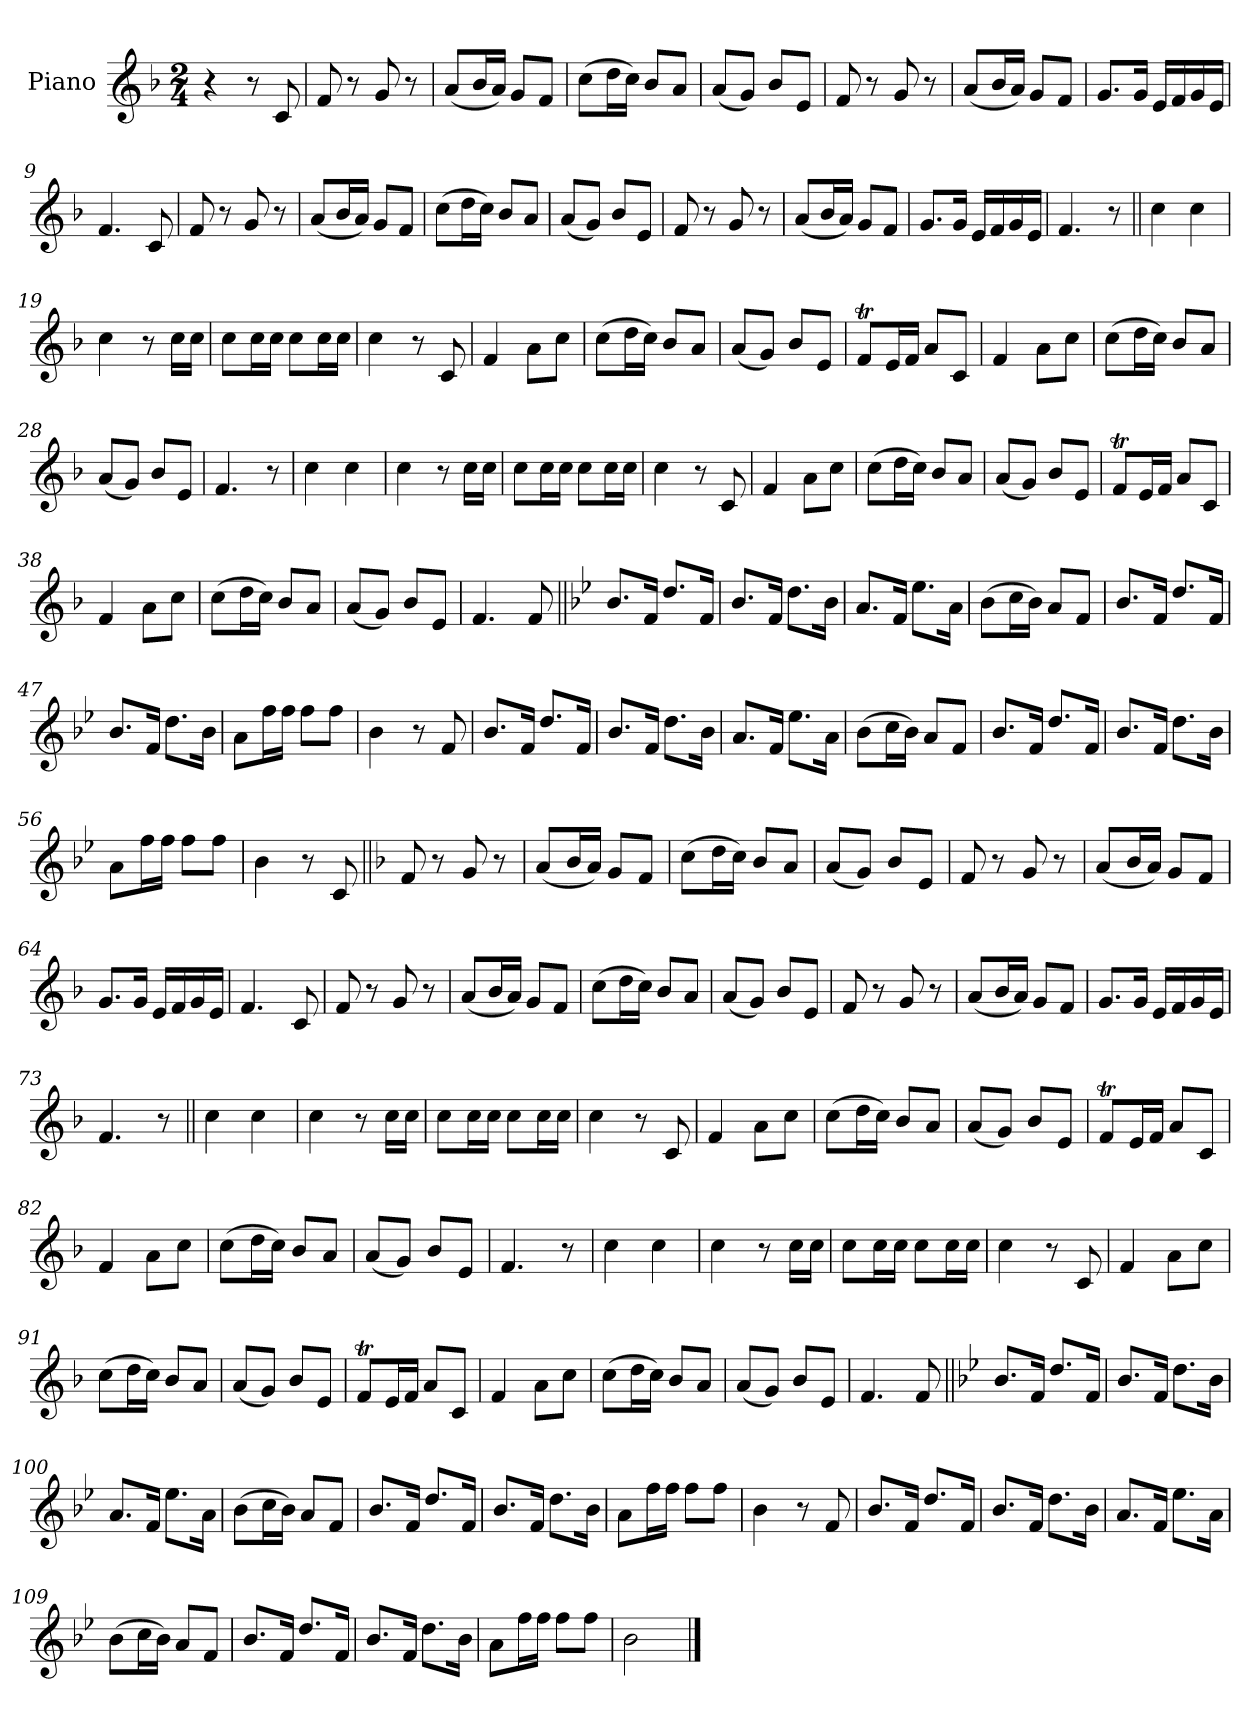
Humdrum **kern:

**kern
*part1
*staff1
*I"Piano
*I'Pno.
*clefG2
*k[b-]
*M2/4
=1
4r
8r
8c
=2
8f
8r
8g
8r
=3
(<8aL
16b-L
16aJJ)
8gL
8fJ
=4
(>8ccL
16ddL
16ccJJ)
8b-L
8aJ
=5
(<8aL
8gJ)
8b-L
8eJ
=6
8f
8r
8g
8r
=7
(<8aL
16b-L
16aJJ)
8gL
8fJ
=8
8.gL
16gJk
16eLL
16f
16g
16eJJ
=9
4.f
8c
=10
8f
8r
8g
8r
=11
(<8aL
16b-L
16aJJ)
8gL
8fJ
=12
(>8ccL
16ddL
16ccJJ)
8b-L
8aJ
=13
(<8aL
8gJ)
8b-L
8eJ
=14
8f
8r
8g
8r
=15
(<8aL
16b-L
16aJJ)
8gL
8fJ
=16
8.gL
16gJk
16eLL
16f
16g
16eJJ
=17
4.f
8r
=18||
4cc
4cc
=19
4cc
8r
16ccLL
16ccJJ
=20
8ccL
16ccL
16ccJJ
8ccL
16ccL
16ccJJ
=21
4cc
8r
8c
=22
4f
8aL
8ccJ
=23
(>8ccL
16ddL
16ccJJ)
8b-L
8aJ
=24
(<8aL
8gJ)
8b-L
8eJ
=25
8fTL
16eL
16fJJ
8aL
8cJ
=26
4f
8aL
8ccJ
=27
(>8ccL
16ddL
16ccJJ)
8b-L
8aJ
=28
(<8aL
8gJ)
8b-L
8eJ
=29
4.f
8r
=30
4cc
4cc
=31
4cc
8r
16ccLL
16ccJJ
=32
8ccL
16ccL
16ccJJ
8ccL
16ccL
16ccJJ
=33
4cc
8r
8c
=34
4f
8aL
8ccJ
=35
(>8ccL
16ddL
16ccJJ)
8b-L
8aJ
=36
(<8aL
8gJ)
8b-L
8eJ
=37
8fTL
16eL
16fJJ
8aL
8cJ
=38
4f
8aL
8ccJ
=39
(>8ccL
16ddL
16ccJJ)
8b-L
8aJ
=40
(<8aL
8gJ)
8b-L
8eJ
=41
4.f
8f
=42||
*k[b-e-]
8.b-L
16fJk
8.ddL
16fJk
=43
8.b-L
16fJk
8.ddL
16b-Jk
=44
8.aL
16fJk
8.ee-L
16aJk
=45
(8b-L
16ccL
16b-JJ)
8aL
8fJ
=46
8.b-L
16fJk
8.ddL
16fJk
=47
8.b-L
16fJk
8.ddL
16b-Jk
=48
8aL
16ffL
16ffJJ
8ffL
8ffJ
=49
4b-
8r
8f
=50
8.b-L
16fJk
8.ddL
16fJk
=51
8.b-L
16fJk
8.ddL
16b-Jk
=52
8.aL
16fJk
8.ee-L
16aJk
=53
(8b-L
16ccL
16b-JJ)
8aL
8fJ
=54
8.b-L
16fJk
8.ddL
16fJk
=55
8.b-L
16fJk
8.ddL
16b-Jk
=56
8aL
16ffL
16ffJJ
8ffL
8ffJ
=57
4b-
8r
8c
=58||
*k[b-]
8f
8r
8g
8r
=59
(<8aL
16b-L
16aJJ)
8gL
8fJ
=60
(>8ccL
16ddL
16ccJJ)
8b-L
8aJ
=61
(<8aL
8gJ)
8b-L
8eJ
=62
8f
8r
8g
8r
=63
(<8aL
16b-L
16aJJ)
8gL
8fJ
=64
8.gL
16gJk
16eLL
16f
16g
16eJJ
=65
4.f
8c
=66
8f
8r
8g
8r
=67
(<8aL
16b-L
16aJJ)
8gL
8fJ
=68
(>8ccL
16ddL
16ccJJ)
8b-L
8aJ
=69
(<8aL
8gJ)
8b-L
8eJ
=70
8f
8r
8g
8r
=71
(<8aL
16b-L
16aJJ)
8gL
8fJ
=72
8.gL
16gJk
16eLL
16f
16g
16eJJ
=73
4.f
8r
=74||
4cc
4cc
=75
4cc
8r
16ccLL
16ccJJ
=76
8ccL
16ccL
16ccJJ
8ccL
16ccL
16ccJJ
=77
4cc
8r
8c
=78
4f
8aL
8ccJ
=79
(>8ccL
16ddL
16ccJJ)
8b-L
8aJ
=80
(<8aL
8gJ)
8b-L
8eJ
=81
8fTL
16eL
16fJJ
8aL
8cJ
=82
4f
8aL
8ccJ
=83
(>8ccL
16ddL
16ccJJ)
8b-L
8aJ
=84
(<8aL
8gJ)
8b-L
8eJ
=85
4.f
8r
=86
4cc
4cc
=87
4cc
8r
16ccLL
16ccJJ
=88
8ccL
16ccL
16ccJJ
8ccL
16ccL
16ccJJ
=89
4cc
8r
8c
=90
4f
8aL
8ccJ
=91
(>8ccL
16ddL
16ccJJ)
8b-L
8aJ
=92
(<8aL
8gJ)
8b-L
8eJ
=93
8fTL
16eL
16fJJ
8aL
8cJ
=94
4f
8aL
8ccJ
=95
(>8ccL
16ddL
16ccJJ)
8b-L
8aJ
=96
(<8aL
8gJ)
8b-L
8eJ
=97
4.f
8f
=98||
*k[b-e-]
8.b-L
16fJk
8.ddL
16fJk
=99
8.b-L
16fJk
8.ddL
16b-Jk
=100
8.aL
16fJk
8.ee-L
16aJk
=101
(8b-L
16ccL
16b-JJ)
8aL
8fJ
=102
8.b-L
16fJk
8.ddL
16fJk
=103
8.b-L
16fJk
8.ddL
16b-Jk
=104
8aL
16ffL
16ffJJ
8ffL
8ffJ
=105
4b-
8r
8f
=106
8.b-L
16fJk
8.ddL
16fJk
=107
8.b-L
16fJk
8.ddL
16b-Jk
=108
8.aL
16fJk
8.ee-L
16aJk
=109
(8b-L
16ccL
16b-JJ)
8aL
8fJ
=110
8.b-L
16fJk
8.ddL
16fJk
=111
8.b-L
16fJk
8.ddL
16b-Jk
=112
8aL
16ffL
16ffJJ
8ffL
8ffJ
=113
2b-
==
*-
